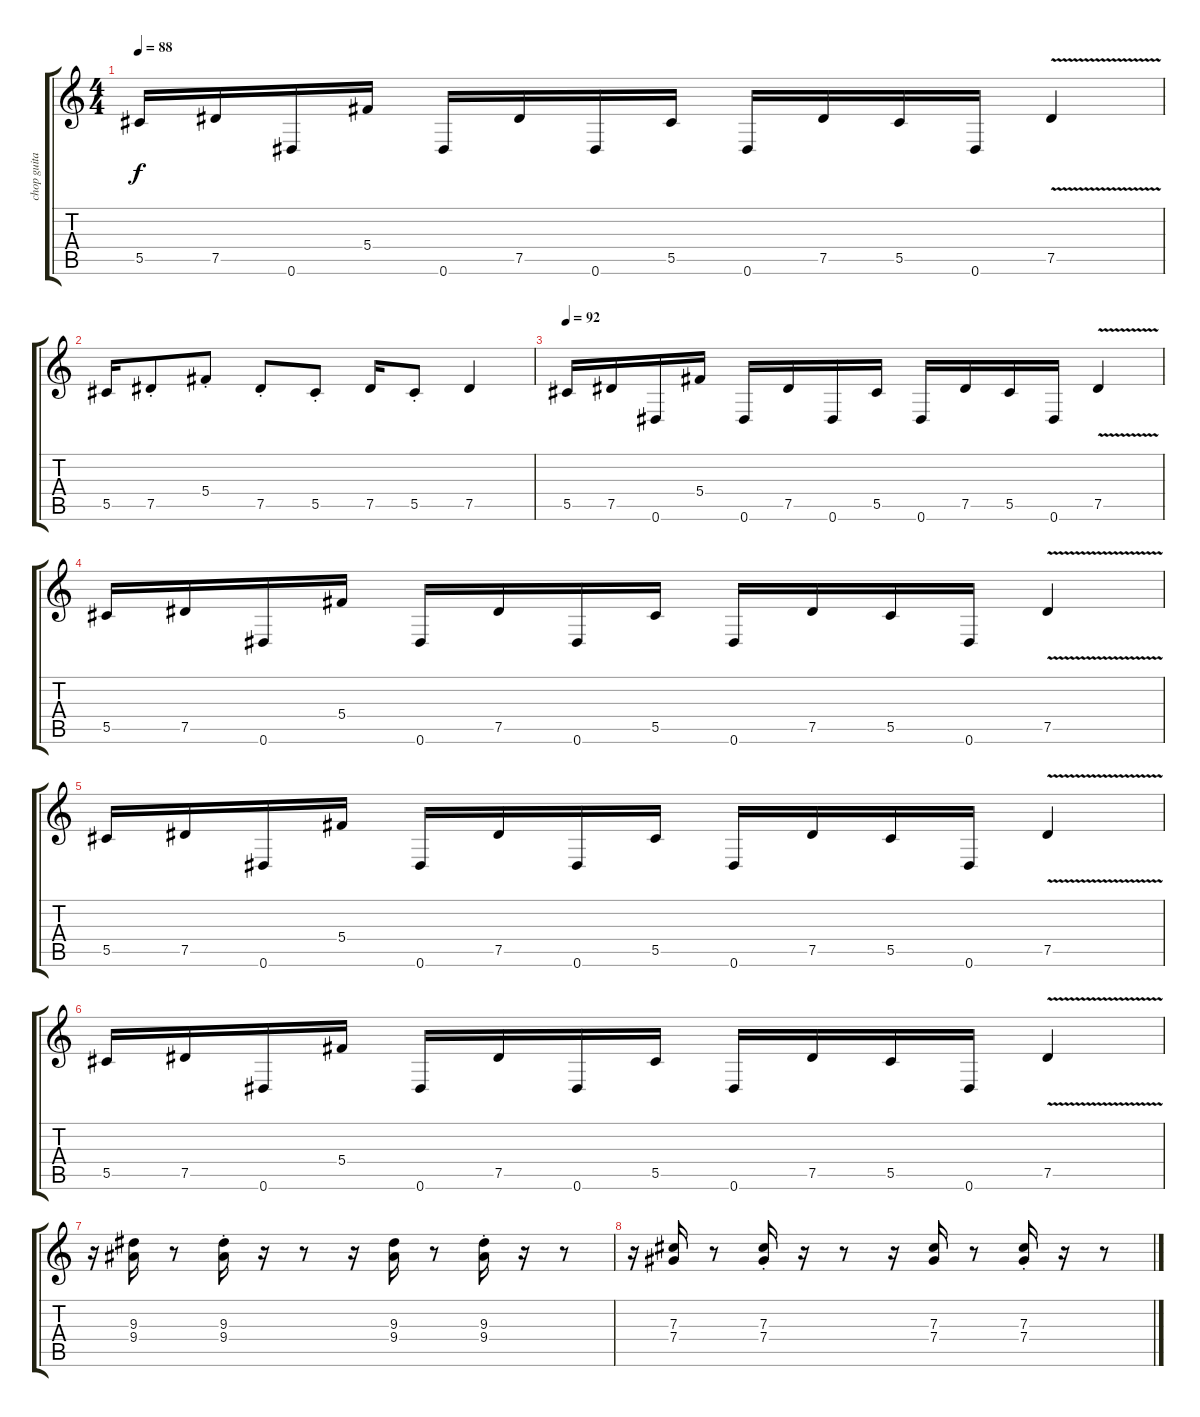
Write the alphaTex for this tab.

\track ("chop guitar" "chop guita") {instrument distortionguitar}
\staff {score tabs}
\tuning (Eb4 Bb3 Gb3 Db3 Ab2 Eb2) {hide}
\ts (4 4)
\tempo 88
\clef g2
\ks c
5.5.16{dy f} 7.5.16 0.6.16 5.4.16 0.6.16 7.5.16 0.6.16 5.5.16 0.6.16 7.5.16 5.5.16 0.6.16 7.5{v}.4 |
5.5.16 7.5{st}.8 5.4{st}.8 7.5{st}.8 5.5{st}.8 7.5.16 5.5{st}.8 7.5.4 |
\tempo 92
5.5.16 7.5.16 0.6.16 5.4.16 0.6.16 7.5.16 0.6.16 5.5.16 0.6.16 7.5.16 5.5.16 0.6.16 7.5{v}.4 |
5.5.16 7.5.16 0.6.16 5.4.16 0.6.16 7.5.16 0.6.16 5.5.16 0.6.16 7.5.16 5.5.16 0.6.16 7.5{v}.4 |
5.5.16 7.5.16 0.6.16 5.4.16 0.6.16 7.5.16 0.6.16 5.5.16 0.6.16 7.5.16 5.5.16 0.6.16 7.5{v}.4 |
5.5.16 7.5.16 0.6.16 5.4.16 0.6.16 7.5.16 0.6.16 5.5.16 0.6.16 7.5.16 5.5.16 0.6.16 7.5{v}.4 |
r.16 (9.3 9.4).16 r.8 (9.3{st} 9.4{st}).16 r.16 r.8 r.16 (9.3 9.4).16 r.8 (9.3{st} 9.4{st}).16 r.16 r.8 |
r.16 (7.3 7.4).16 r.8 (7.3{st} 7.4{st}).16 r.16 r.8 r.16 (7.3 7.4).16 r.8 (7.3{st} 7.4{st}).16 r.16 r.8
